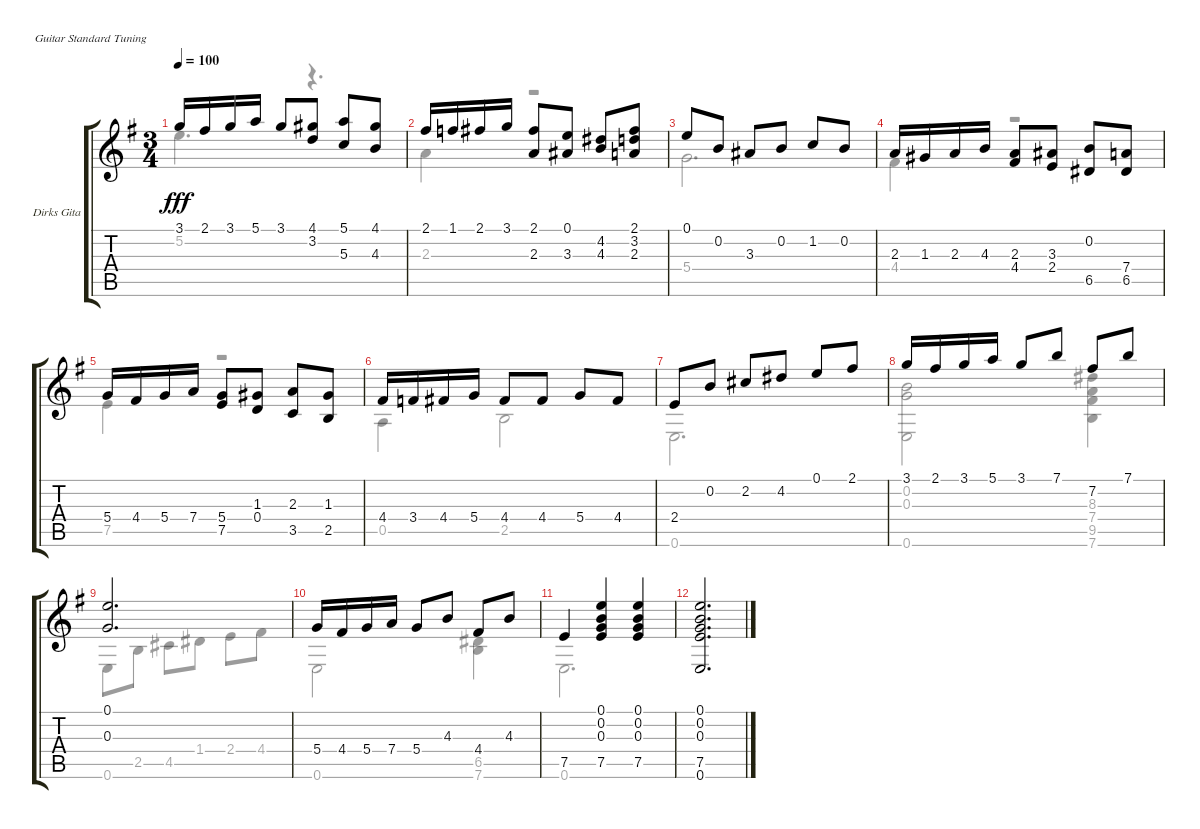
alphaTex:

\bracketExtendMode groupsimilarinstruments
\firstSystemTrackNameOrientation horizontal
\otherSystemsTrackNameOrientation horizontal
\track ("Dirks Gitarre" "Dirks Gita") {instrument acousticguitarnylon}
\staff {score tabs}
\tuning (E4 B3 G3 D3 A2 E2)
\voice
\ts (3 4)
\tempo 100
\clef g2
\ks g
3.1.16{dy fff} 2.1.16 3.1.16 5.1.16 3.1.8 (4.1 3.2).8 (5.1 5.3).8 (4.1 4.3).8 |
2.1.16 1.1.16 2.1.16 3.1.16 (2.1 2.3).8 (0.1 3.3).8 (4.2 4.3).8 (2.1 3.2 2.3).8 |
0.1.8 0.2.8 3.3.8 0.2.8 1.2.8 0.2.8 |
2.3.16 1.3.16 2.3.16 4.3.16 (2.3 4.4).8 (3.3 2.4).8 (0.2 6.5).8 (7.4 6.5).8 |
5.4.16 4.4.16 5.4.16 7.4.16 (5.4 7.5).8 (1.3 0.4).8 (2.3 3.5).8 (1.3 2.5).8 |
4.4.16 3.4.16 4.4.16 5.4.16 4.4.8 4.4.8 5.4.8 4.4.8 |
2.4.8 0.2.8 2.2.8 4.2.8 0.1.8 2.1.8 |
3.1.16 2.1.16 3.1.16 5.1.16 3.1.8 7.1.8 7.2.8 7.1.8 |
(0.1 0.3).2{d} |
5.4.16 4.4.16 5.4.16 7.4.16 5.4.8 4.3.8 4.4.8 4.3.8 |
7.5.4 (0.1 0.2 0.3 7.5).4 (0.1 0.2 0.3 7.5).4 |
(0.1 0.2 0.3 7.5 0.6).2{d}
\voice
\clef g2
\ottava regular
\simile none
\ks g
5.2.4{d dy fff} r.4{d} |
2.3.4 r.2 |
5.4.2{d} |
4.4.4 r.2 |
7.5.4 r.2 |
0.5.4 2.5.2 |
0.6.2{d} |
(0.2 0.3 0.6).2 (8.3 7.4 9.5 7.6).4 |
0.6.8 2.5.8 4.5.8 1.4.8 2.4.8 4.4.8 |
0.6.2 (6.5 7.6).4 |
0.6.2{d} |
